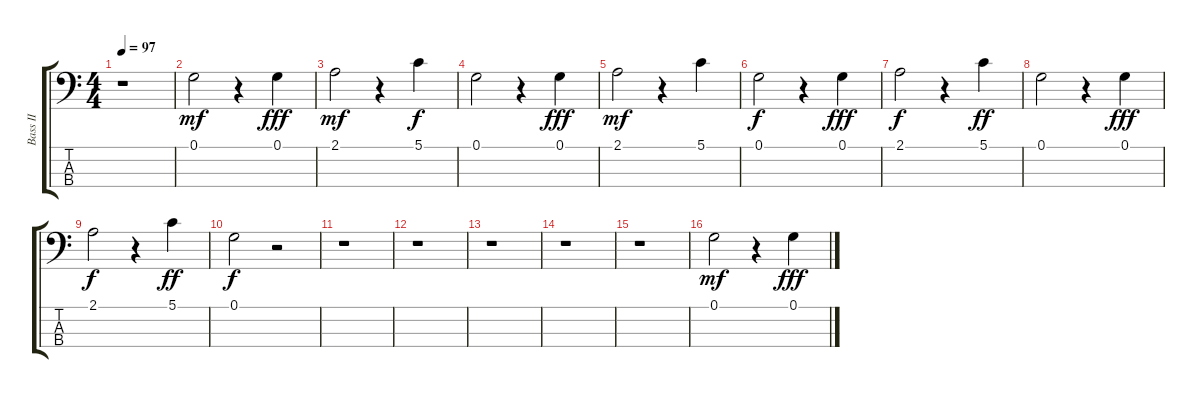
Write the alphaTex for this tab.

\track ("Bass II" "Bass II") {instrument fretlessbass}
\staff {score tabs}
\tuning (G2 D2 A1 E1) {hide}
\ts (4 4)
\tempo 97
\clef f4
\ks c
r.1{dy mf instrument fretlessbass} |
0.1.2 r.4 0.1.4{dy fff} |
2.1.2{dy mf} r.4 5.1.4{dy f} |
0.1.2 r.4 0.1.4{dy fff} |
2.1.2{dy mf} r.4 5.1.4 |
0.1.2{dy f} r.4 0.1.4{dy fff} |
2.1.2{dy f} r.4 5.1.4{dy ff} |
0.1.2 r.4 0.1.4{dy fff} |
2.1.2{dy f} r.4 5.1.4{dy ff} |
0.1.2{dy f} r.2 |
r.1 |
r.1 |
r.1 |
r.1 |
r.1 |
0.1.2{dy mf} r.4 0.1.4{dy fff}
